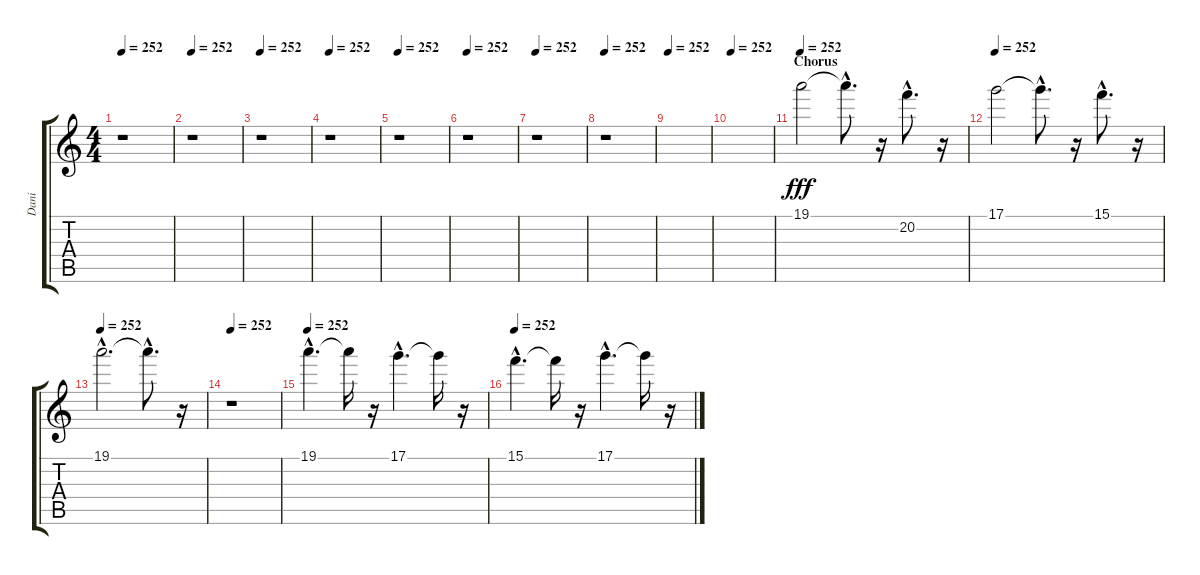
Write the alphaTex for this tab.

\track ("Dani" "Dani") {instrument gunshot}
\staff {score tabs}
\tuning (D5 A4 F4 C4 G3 D3) {hide}
\ts (4 4)
\tempo 252
\clef g2
\ks c
r.1{dy fff} |
\tempo 252
r.1 |
\tempo 252
r.1 |
\tempo 252
r.1 |
\tempo 252
r.1 |
\tempo 252
r.1 |
\tempo 252
r.1 |
\tempo 252
r.1 |
\tempo 252
|
\tempo 252
|
\section ("" "Chorus")
\tempo 252
19.1.2 19.1{hac t}.8{d} r.16 20.2{hac}.8{d} r.16 |
\tempo 252
17.1.2 17.1{hac t}.8{d} r.16 15.1{hac}.8{d} r.16 |
\tempo 252
19.1{hac}.2{d} 19.1{hac t}.8{d} r.16 |
\tempo 252
r.1 |
\tempo 252
19.1{hac}.4{d} 19.1{t}.16 r.16 17.1{hac}.4{d} 17.1{t}.16 r.16 |
\tempo 252
15.1{hac}.4{d} 15.1{t}.16 r.16 17.1{hac}.4{d} 17.1{t}.16 r.16
